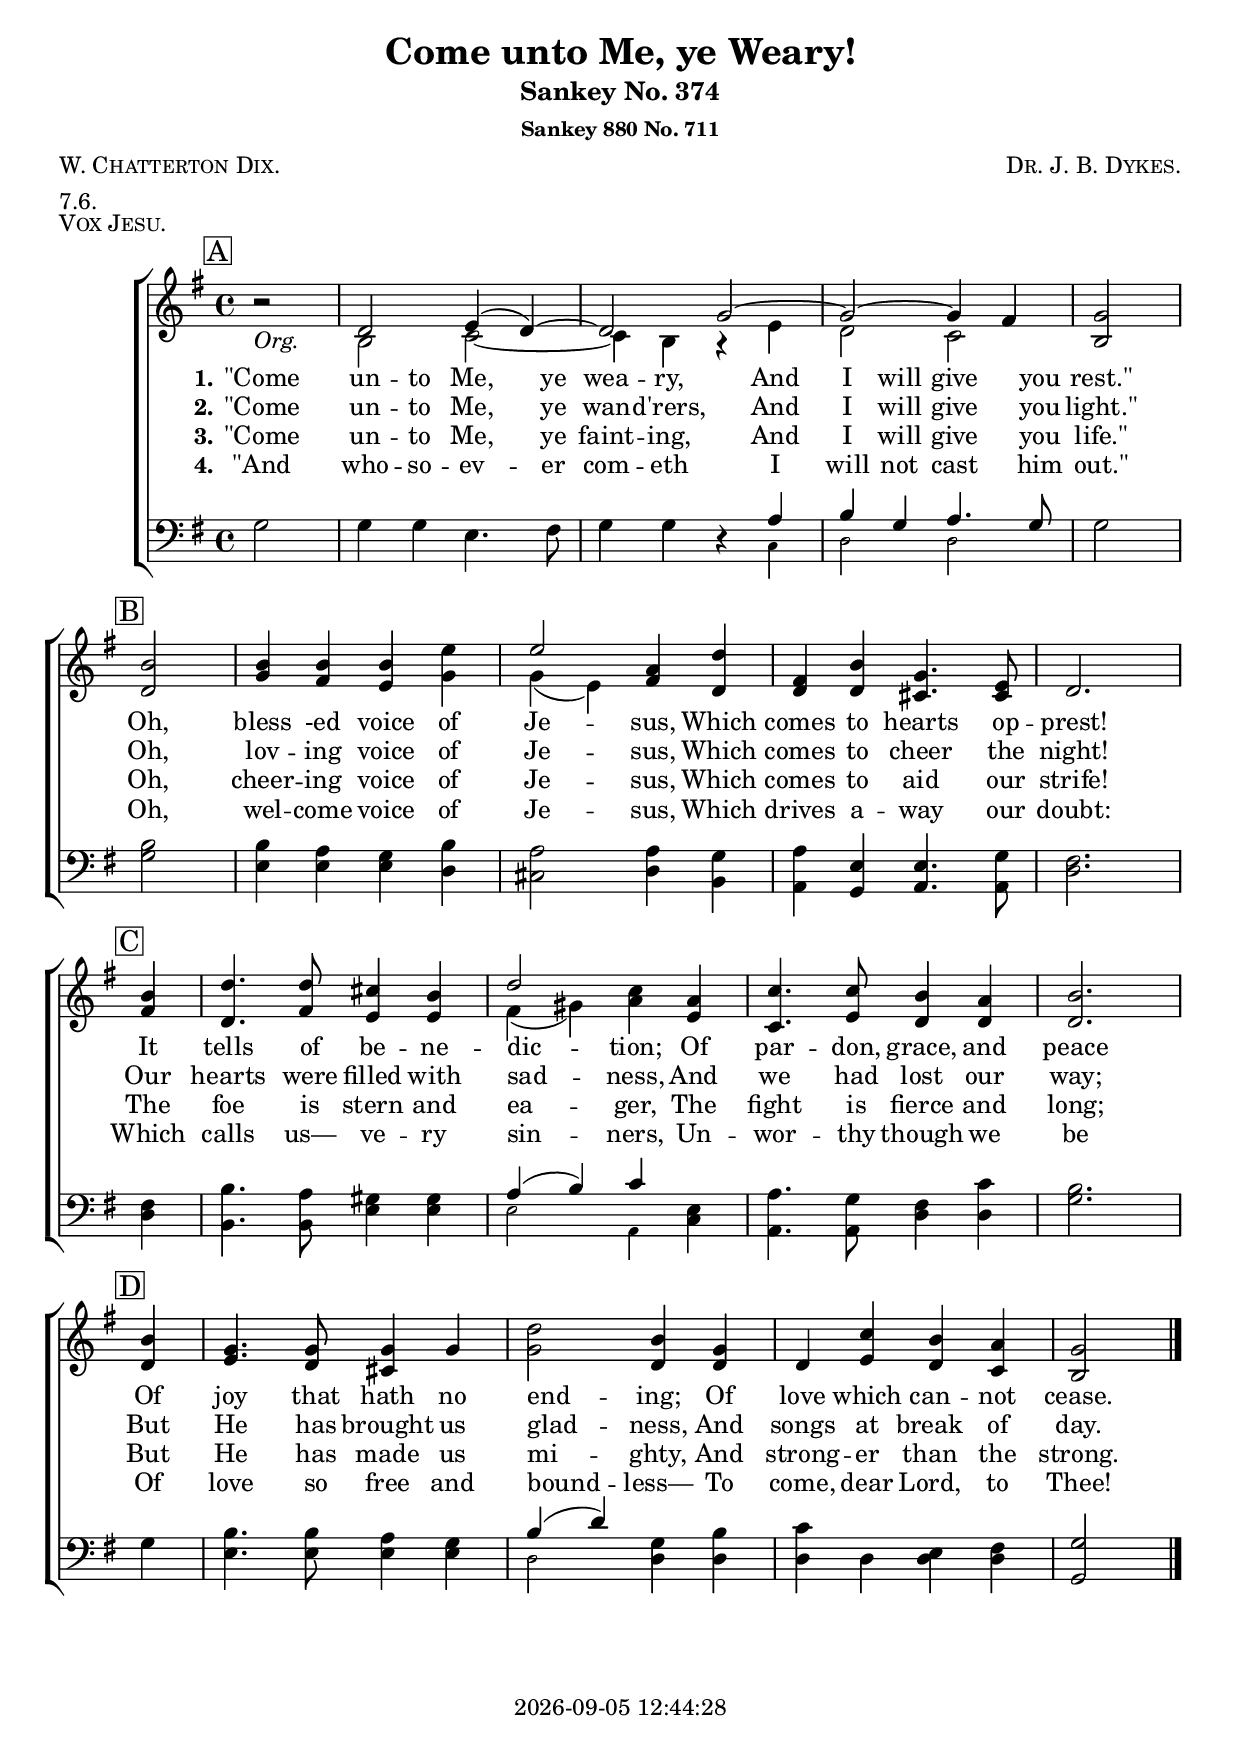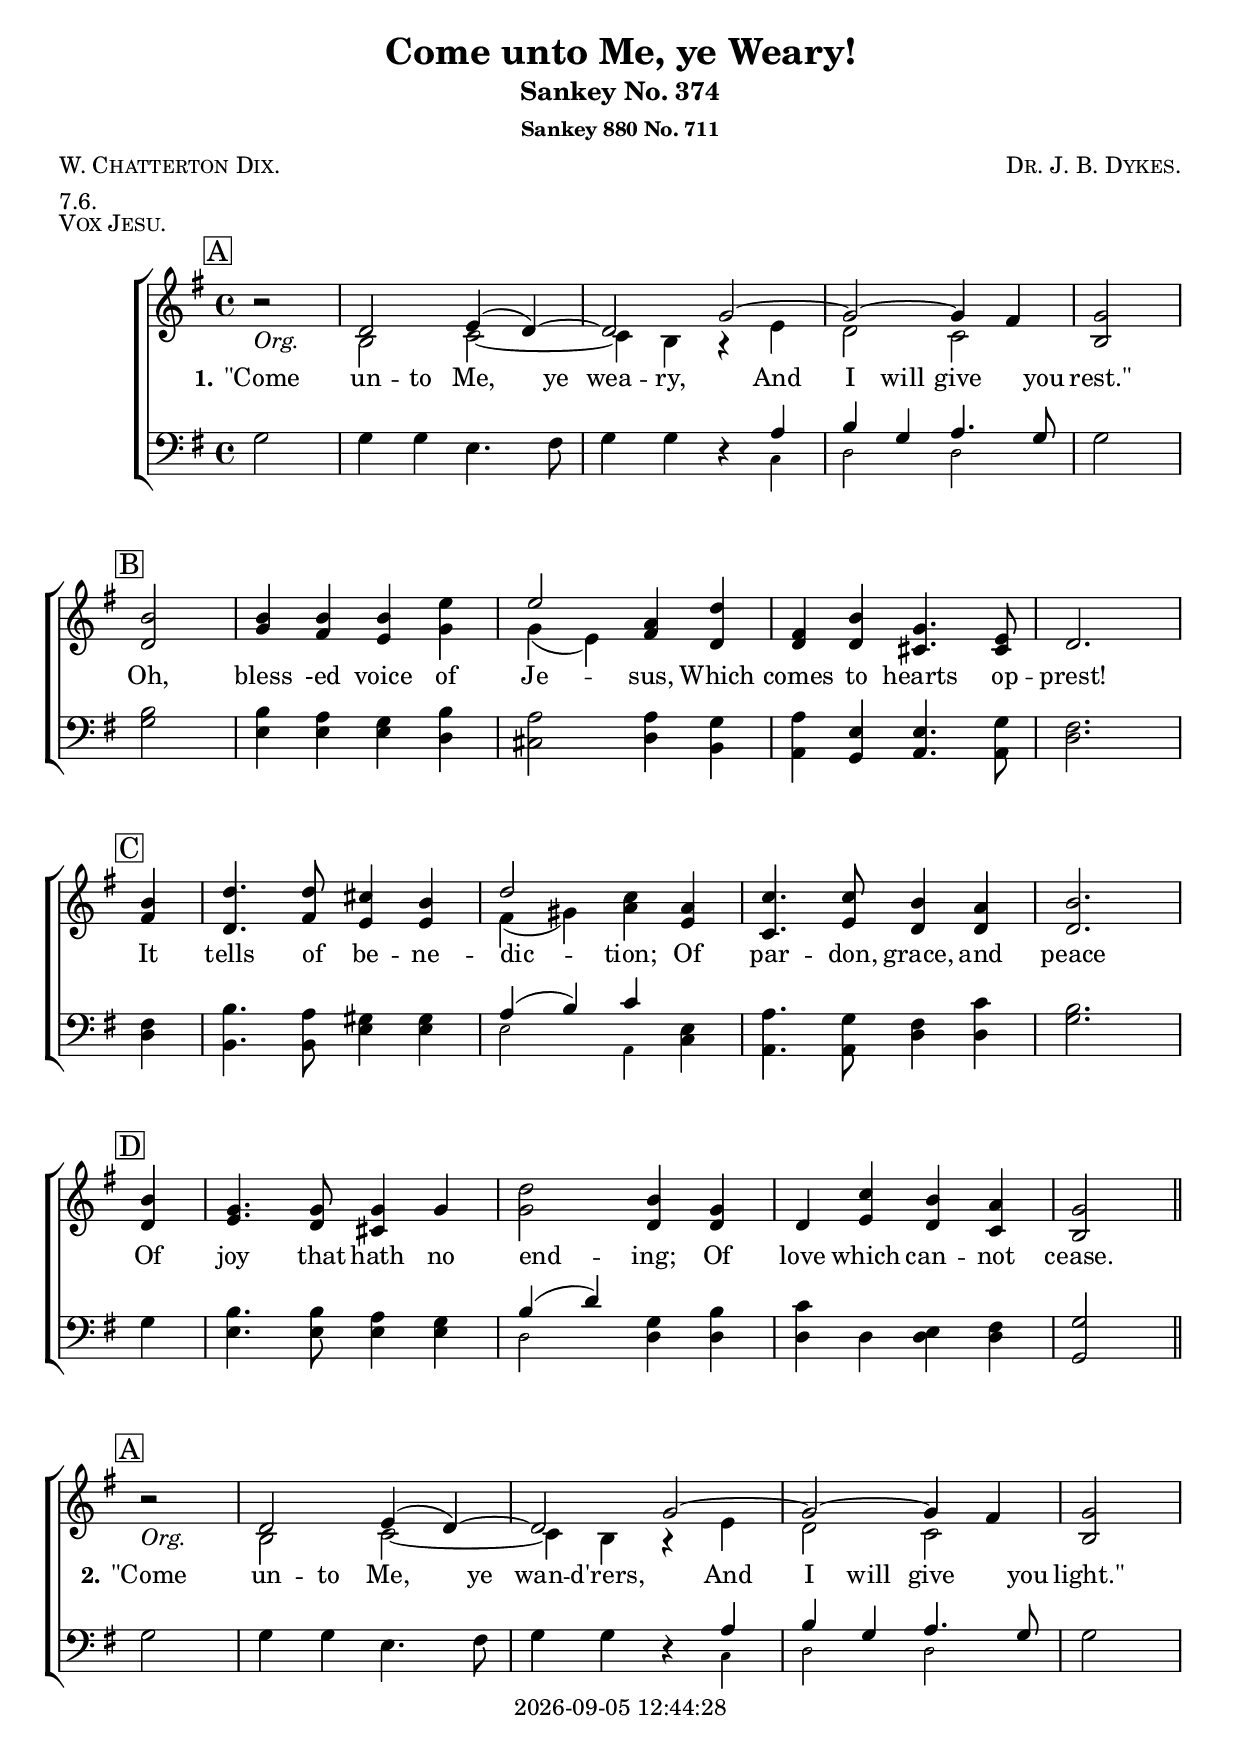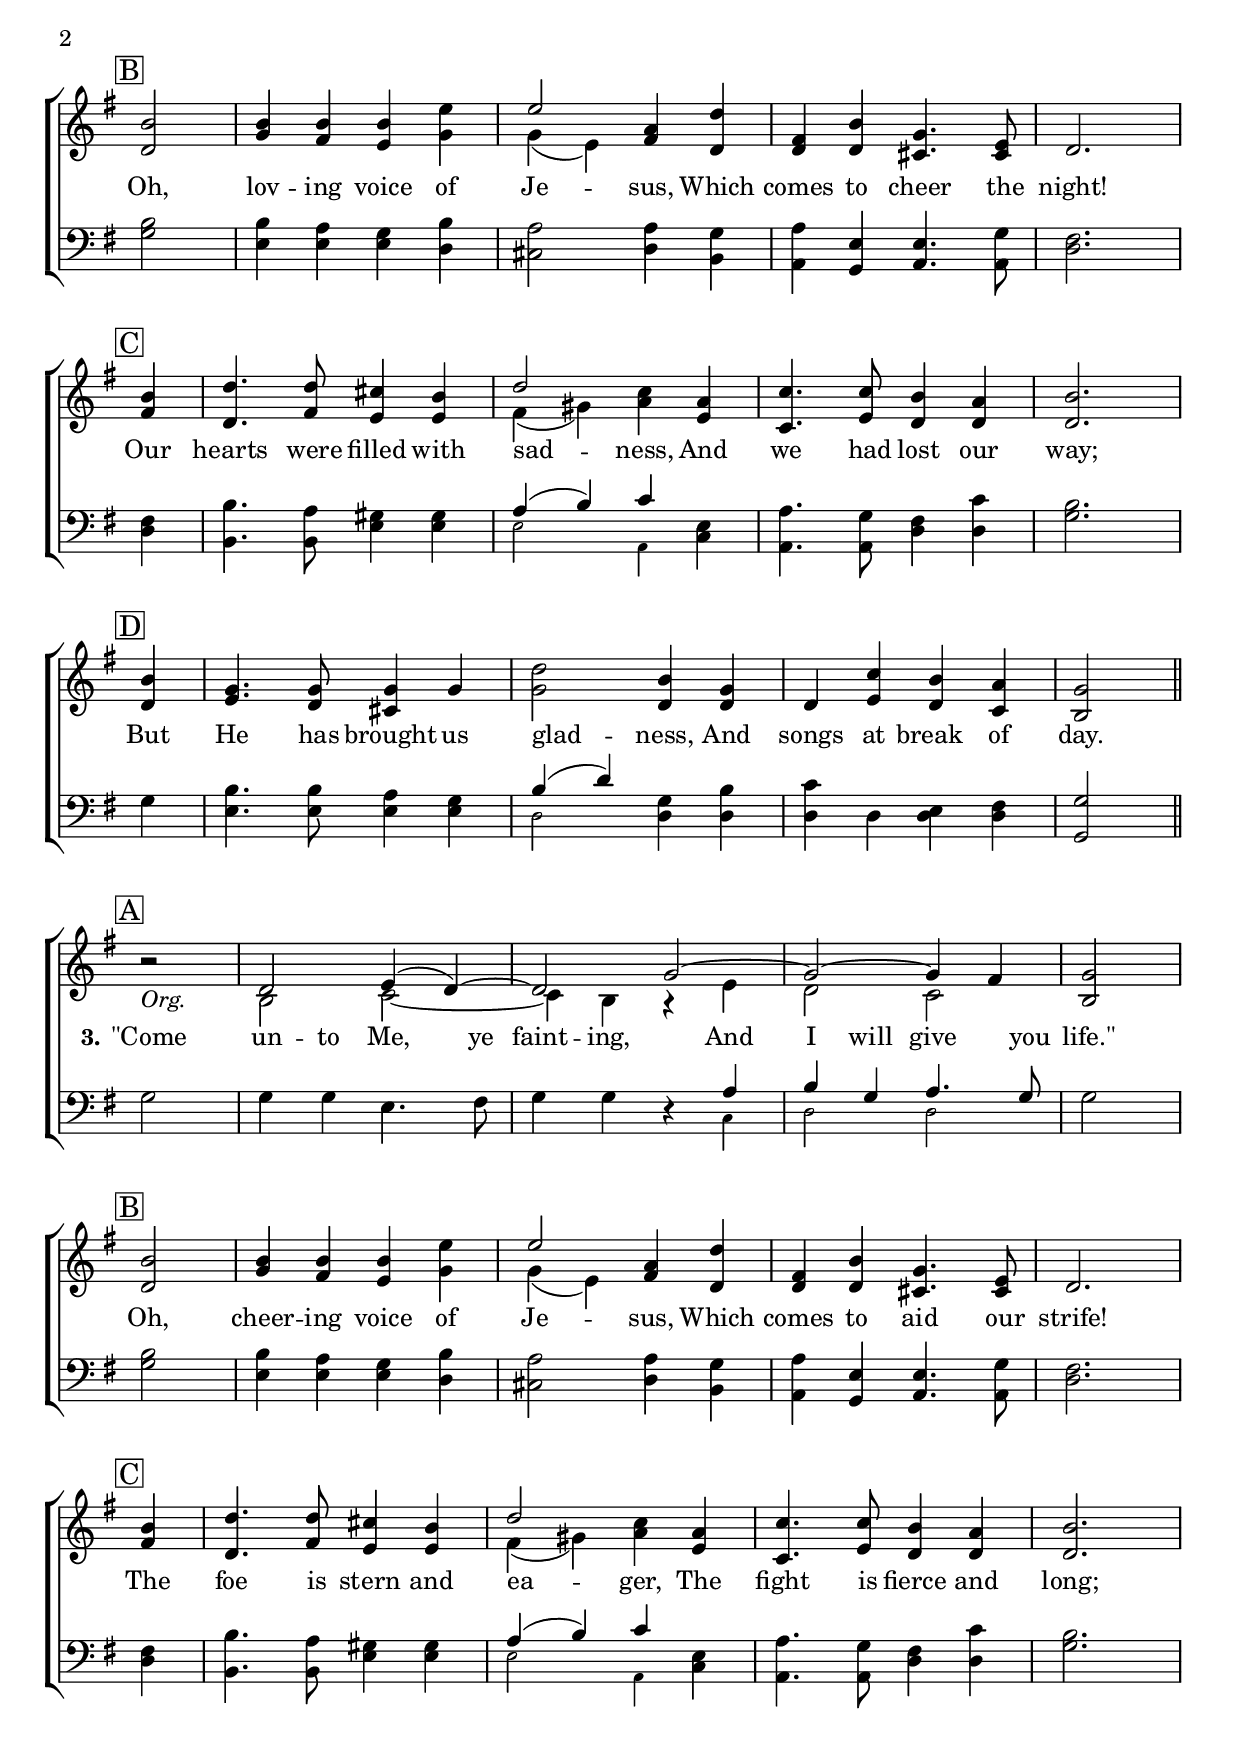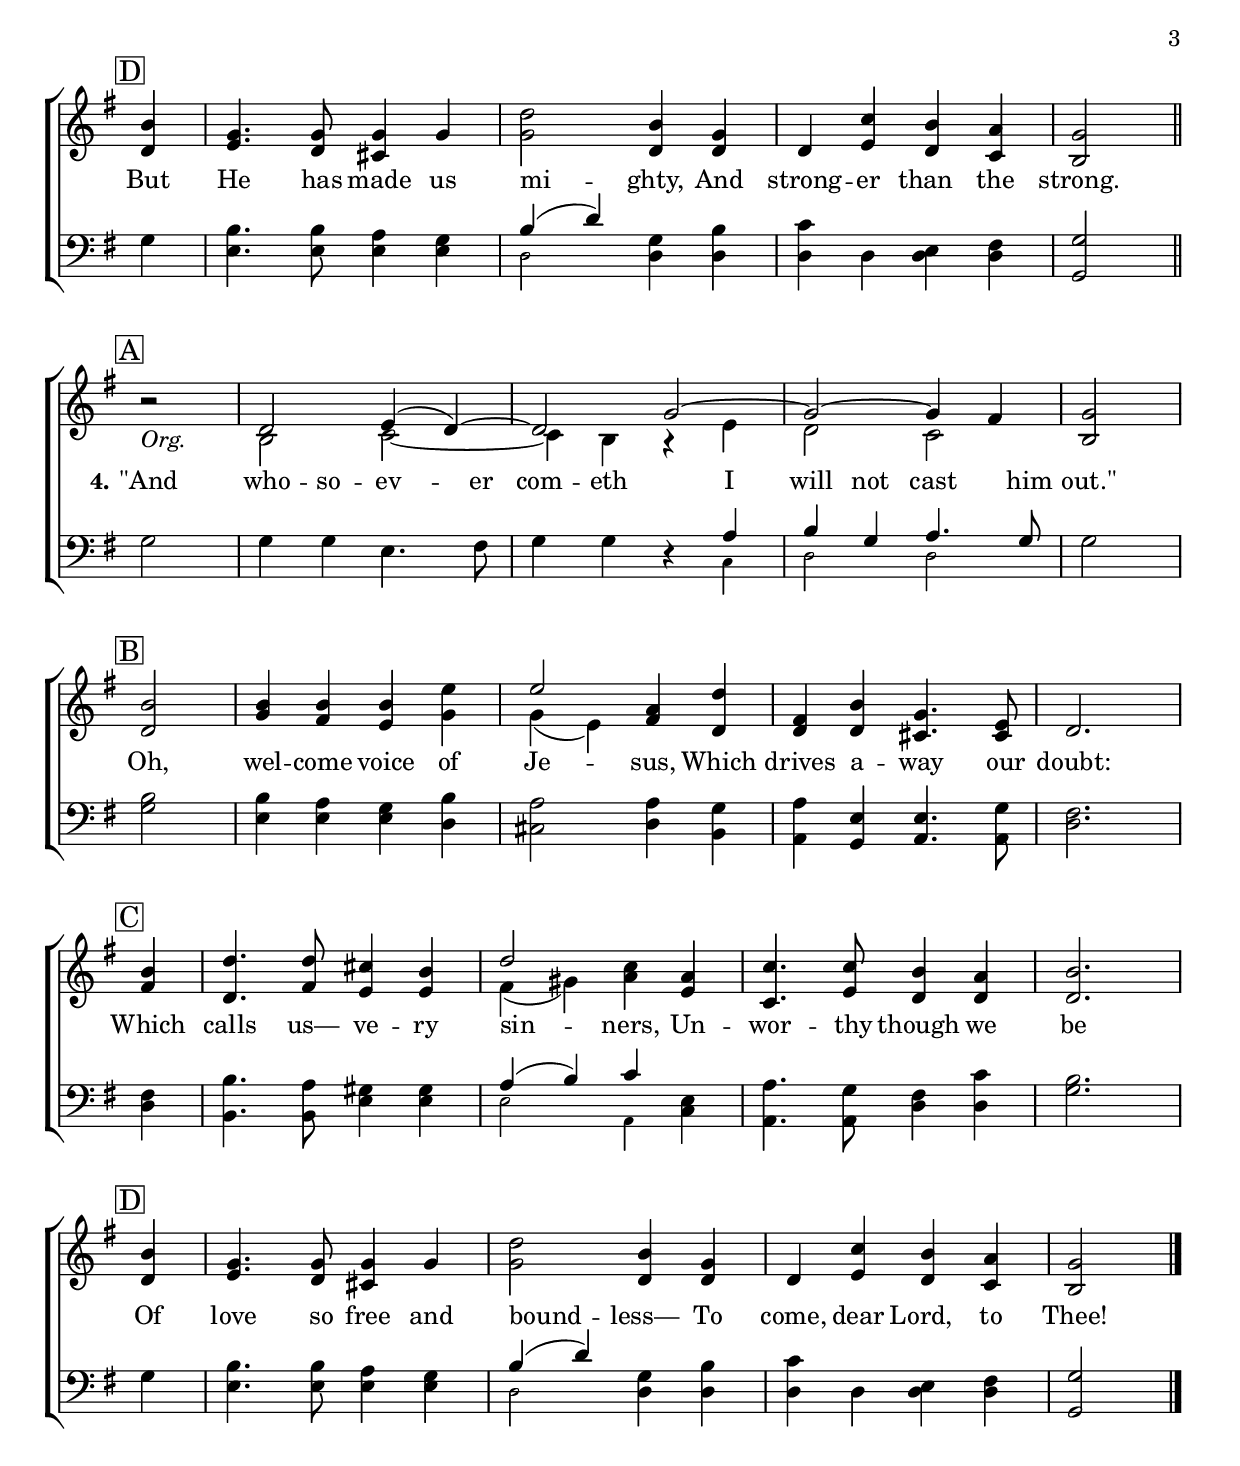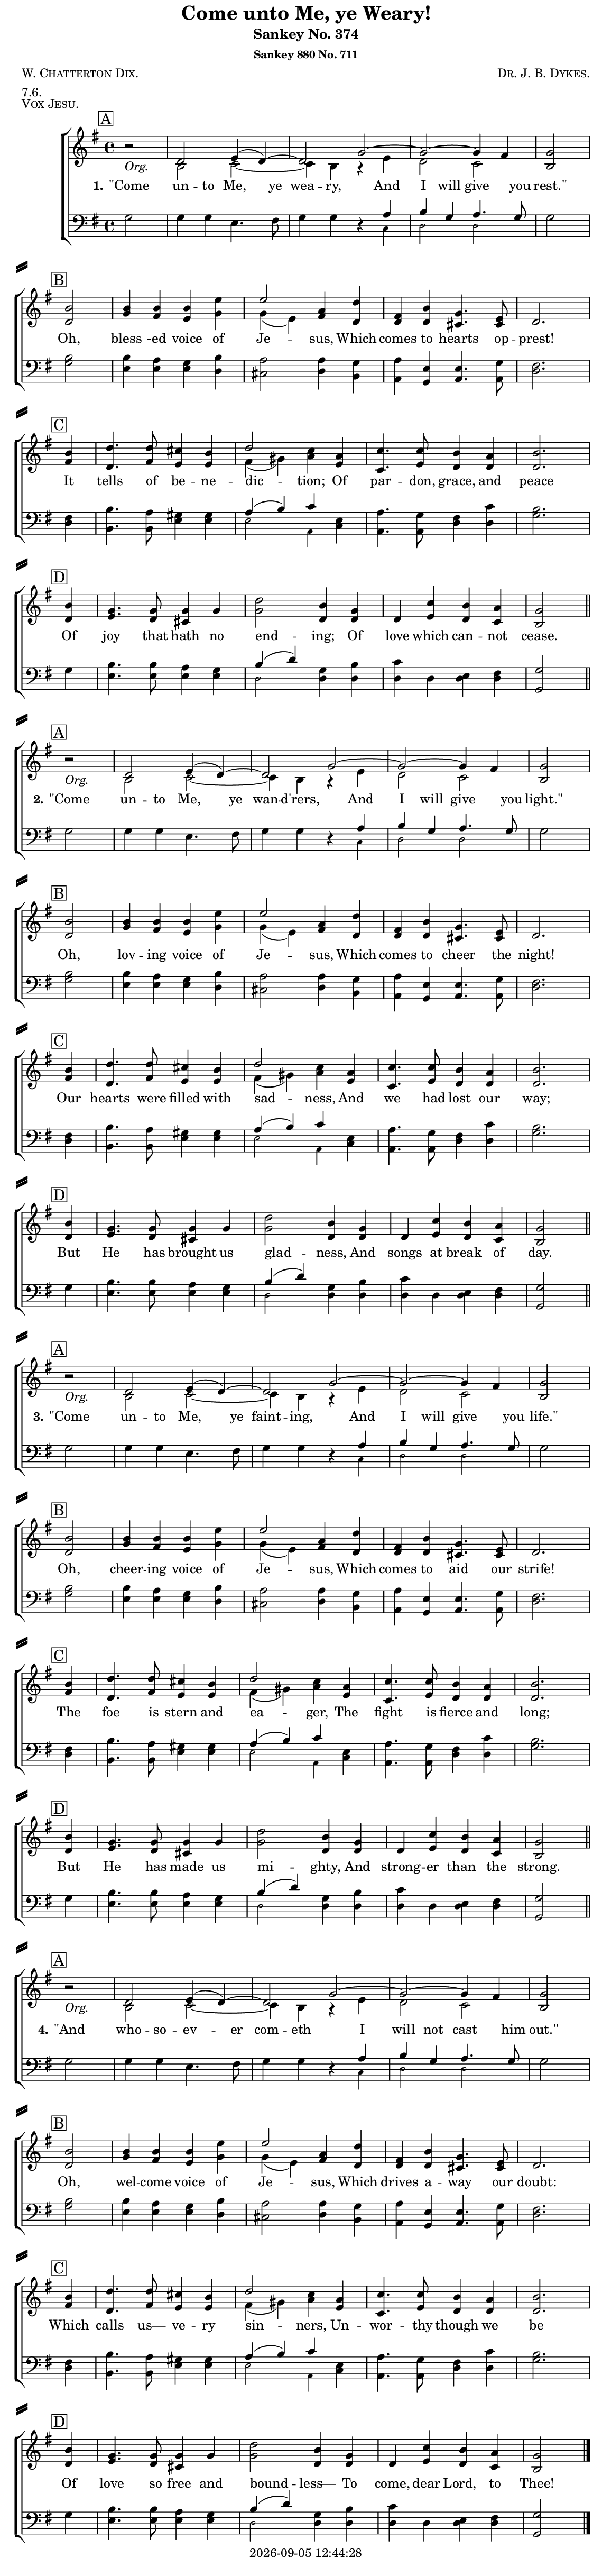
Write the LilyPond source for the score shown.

\version "2.22.1"

\include "articulate.ly"

today = #(strftime "%Y-%m-%d %H:%M:%S" (localtime (current-time)))

\header {
% centered at top
%  dedication  = "dedication"
  title       = "Come unto Me, ye Weary!"
  subtitle    = "Sankey No. 374"
  subsubtitle = "Sankey 880 No. 711"
%  instrument  = "instrument"
  
% arrangement of following lines:
%
%  poet    composer
%  meter   arranger
%  piece       opus

  composer    = \markup\smallCaps "Dr. J. B. Dykes."
%  arranger    = "arranger"
%  opus        = "opus"

  poet        = \markup\smallCaps "W. Chatterton Dix."
  meter       = \markup\smallCaps "7.6."
  piece       = \markup\smallCaps "Vox Jesu."

% centered at bottom
% tagline     = "tagline" % default lilypond version
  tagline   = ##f
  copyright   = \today
}

% #(set-global-staff-size 16)

global = {
  \key g \major
  \time 4/4
  \partial 2
}

RehearsalTrack = {
% \set Score.currentBarNumber = #5
  \mark \markup { \box "A" } s2 s1*3 s2
  \mark \markup { \box "B" } s2 s1*3 s2.
  \mark \markup { \box "C" } s4 s1*3 s2.
  \mark \markup { \box "D" } s4 s1*3 s2
}

TempoTrack = {
  \set Score.tempoHideNote = ##t
  \tempo 4=120
}

nl = { \bar "||" \break }

soprano = \relative {
  \autoBeamOff
  r2_\markup\italic Org. \partCombineApart
  d'2 e4(d) ~
  d2 g~
  \once\partCombineAutomatic g2~4 fis \partCombineAutomatic
  g2 \bar "|" \break b2
  b4 4 4 e % B
  e2 a,4 d
  fis,4 b g4. e8
  d2. \bar "|" \break b'4
  d4. 8 cis4 b % C
  d2 c4 a
  c4. 8 b4 a
  b2. \bar "|" \break 4
  g4. 8 4 4 % D
  d'2 b4 g
  d4 c' b a
  g2
}

alto = \relative {
  \autoBeamOff
  r2
  b2 c~
  c4 b r e
  d2 c
  b2 d
  g4 fis e g % B
  g4(e) fis d
  d4 4 cis4. 8
  d2. fis4
  d4. fis8 e4 4 % C
  fis4(gis) a e
  c4. e8 d4 4
  d2. 4
  e4. d8 cis4 g' % D
  g2 d4 4
  d4 e d c
  b2
}

tenor = \relative {
  \autoBeamOff
  g2
  g4 4 e4. fis8
  g4 4 r a
  b4 g a4. g8
  g2 b
  b4 a g b % B
  a2 4 g
  a4 e e4. g8
  fis2. 4
  b4. a8 gis4 4 % C
  a4(b) c e,
  a4. g8 fis4 c'
  b2. g4
  b4. 8 a4 g % D
  b4(d) g, b
  c4 d, e fis
  g2
}

bass = \relative {
  \autoBeamOff
  g2
  g4 4 e4. fis8
  g4 4 r \partCombineApart \teeny c,
  d2 d \normalsize \partCombineAutomatic
  g2 2
  e4 4 4 d % B
  cis2 d4 b
  a4 g a4. 8
  d2. 4
  b4. 8 e4 4 % C
  e2 a,4 c
  a4. 8 d4 4
  g2. 4
  e4. 8 4 4 % D
  d2 4 4
  d4 4 4 4
  g,2
}

nom  = {   \set ignoreMelismata = ##t }
yesm = { \unset ignoreMelismata       }

chorus = \lyricmode {
}

verses = 4

wordsOne = \lyricmode {
  \set stanza = "1."
  "\"Come" un -- to Me, ye wea -- ry,
  And I will give you "rest.\""
  Oh, bless -ed voice of Je -- sus,
  Which comes to hearts op -- prest!
  It tells of be -- ne -- dic -- tion;
  Of par -- don, grace, and peace
  Of joy that hath no end -- ing;
  Of love which can -- not cease.
}
  
wordsTwo = \lyricmode {
  \set stanza = "2."
  "\"Come" un -- to Me, ye wan -- d'rers,
  And I will give you "light.\""
  Oh, lov -- ing voice of Je -- sus,
  Which comes to cheer the night!
  Our hearts were filled with sad -- ness,
  And we had lost our way;
  But He has brought us glad -- ness,
  And songs at break of day.
}
  
wordsThree = \lyricmode {
  \set stanza = "3."
  "\"Come" un -- to Me, ye faint -- ing,
  And I will give you "life.\""
  Oh, cheer -- ing voice of Je -- sus,
  Which comes to aid our strife!
  The foe is stern and ea -- ger,
  The fight is fierce and long;
  But He has made us mi -- ghty,
  And strong -- er than the strong.
}
  
wordsFour = \lyricmode {
  \set stanza = "4."
  "\"And" who -- so -- ev -- er com -- eth
  I will not cast him "out.\""
  Oh, wel -- come voice of Je -- sus,
  Which drives a -- way our doubt:
  Which calls us— ve -- ry sin -- ners,
  Un -- wor -- thy though we be
  Of love so free and bound -- less—
  To come, dear Lord, to Thee!
}
  
wordsMidi = \lyricmode {
  \set stanza = "1."
  "\"Come " un "to " "Me, " "ye " wea "ry, "
  "\nAnd " "I " "will " "give " "you " "rest.\" "
  "\nOh, " "bless " "-ed " "voice " "of " Je "sus, "
  "\nWhich " "comes " "to " "hearts " op "prest! "
  "\nIt " "tells " "of " be ne dic "tion; "
  "\nOf " par "don, " "grace, " "and " "peace "
  "\nOf " "joy " "that " "hath " "no " end "ing; "
  "\nOf " "love " "which " can "not " "cease. "

  \set stanza = "2."
  "\n\"Come " un "to " "Me, " "ye " wan "d'rers, "
  "\nAnd " "I " "will " "give " "you " "light.\" "
  "\nOh, " lov "ing " "voice " "of " Je "sus, "
  "\nWhich " "comes " "to " "cheer " "the " "night! "
  "\nOur " "hearts " "were " "filled " "with " sad "ness, "
  "\nAnd " "we " "had " "lost " "our " "way; "
  "\nBut " "He " "has " "brought " "us " glad "ness, "
  "\nAnd " "songs " "at " "break " "of " "day. "

  \set stanza = "3."
  "\n\"Come " un "to " "Me, " "ye " faint "ing, "
  "\nAnd " "I " "will " "give " "you " "life.\" "
  "\nOh, " cheer "ing " "voice " "of " Je "sus, "
  "\nWhich " "comes " "to " "aid " "our " "strife! "
  "\nThe " "foe " "is " "stern " "and " ea "ger, "
  "\nThe " "fight " "is " "fierce " "and " "long; "
  "\nBut " "He " "has " "made " "us " mi "ghty, "
  "\nAnd " strong "er " "than " "the " "strong. "

  \set stanza = "4."
  "\n\"And " who so ev "er " com "eth "
  "\nI " "will " "not " "cast " "him " "out.\" "
  "\nOh, " wel "come " "voice " "of " Je "sus, "
  "\nWhich " "drives " a "way " "our " "doubt: "
  "\nWhich " "calls " "us— " ve "ry " sin "ners, "
  "\nUn" wor "thy " "though " "we " "be "
  "\nOf " "love " "so " "free " "and " bound "less— "
  "\nTo " "come, " "dear " "Lord, " "to " "Thee! "
}

\book {
  \bookOutputSuffix "midi"
  \score {
%    \articulate
        \new ChoirStaff <<
                                % Soprano staff
          \new Staff = soprano
          <<
            \new Voice { \repeat unfold \verses \TempoTrack     }
            \new Voice { \global \repeat unfold \verses \soprano \bar "|." }
            \addlyrics \wordsMidi
          >>
                                % Alto staff
          \new Staff = alto
          <<
            \new Voice { \global \repeat unfold \verses { \alto \nl } \bar "|." }
          >>
                                % Tenor staff
          \new Staff = tenor
          <<
            \clef "treble_8"
            \new Voice { \global \repeat unfold \verses \tenor }
          >>
                                % Bass staff
          \new Staff = bass
          <<
            \clef "bass"
            \new Voice { \global \repeat unfold \verses \bass }
          >>
        >>
    \midi {}
  }
}

\book {
  \bookOutputSuffix "repeat"
  \score {
        \new ChoirStaff <<
                                  % Joint soprano/alto staff
          \new Staff \with { printPartCombineTexts = ##f }
          <<
            \new Voice \RehearsalTrack
            \new Voice \TempoTrack
            \new NullVoice = "aligner" \tenor
            \new Voice = "women" \partCombine { \global \soprano \bar "|." } { \global \alto }
            \new Lyrics \lyricsto "aligner" { \wordsOne \chorus }
            \new Lyrics \lyricsto "aligner"   \wordsTwo
            \new Lyrics \lyricsto "aligner"   \wordsThree
            \new Lyrics \lyricsto "aligner"   \wordsFour
          >>
                                  % Joint tenor/bass staff
          \new Staff \with { printPartCombineTexts = ##f }
          <<
            \clef "bass"
            \new Voice = "men" \partCombine { \global \tenor } { \global \bass }
          >>
        >>
    \layout {
      indent = 1.5\cm
      \pointAndClickOff
      \context {
        \Staff \RemoveAllEmptyStaves
      }
    }
  }
}

\book {
  \bookOutputSuffix "single"
  \score {
        \new ChoirStaff <<
                                  % Joint soprano/alto staff
          \new Staff \with { printPartCombineTexts = ##f }
          <<
            \new Voice { \repeat unfold \verses \RehearsalTrack }
            \new Voice { \repeat unfold \verses \TempoTrack }
            \new NullVoice = "aligner" { \repeat unfold \verses \tenor }
            \new Voice = "women" \partCombine { \global \repeat unfold \verses \soprano \bar "|." }
                                               { \global \repeat unfold \verses { \alto \nl } \bar "|." }
            \new Lyrics \lyricsto "aligner" { \wordsOne   \chorus
                                              \wordsTwo   \chorus
                                              \wordsThree \chorus
                                              \wordsFour  \chorus
                                            }
          >>
                                  % Joint tenor/bass staff
          \new Staff \with { printPartCombineTexts = ##f }
          <<
            \clef "bass"
            \new Voice = "men" \partCombine { \global \repeat unfold \verses \tenor }
                                            { \global \repeat unfold \verses \bass }
          >>
        >>
    \layout {
      indent = 1.5\cm
      \pointAndClickOff
      \context {
        \Staff \RemoveAllEmptyStaves
      }
    }
  }
}

\book {
  \bookOutputSuffix "singlepage"
  \paper {
    top-margin = 0
    left-margin = 7
    right-margin = 1
    paper-width = 190\mm
    page-breaking = #ly:one-page-breaking
    system-system-spacing.basic-distance = #15
    system-separator-markup = \slashSeparator
  }
  \score {
        \new ChoirStaff <<
                                  % Joint soprano/alto staff
          \new Staff \with { printPartCombineTexts = ##f }
          <<
            \new Voice { \repeat unfold \verses \RehearsalTrack }
            \new Voice { \repeat unfold \verses \TempoTrack }
            \new NullVoice = "aligner" { \repeat unfold \verses \tenor }
            \new Voice = "women" \partCombine { \global \repeat unfold \verses \soprano \bar "|." }
                                               { \global \repeat unfold \verses { \alto \nl } \bar "|." }
            \new Lyrics \lyricsto "aligner" { \wordsOne   \chorus
                                              \wordsTwo   \chorus
                                              \wordsThree \chorus
                                              \wordsFour  \chorus
                                            }
          >>
                                  % Joint tenor/bass staff
          \new Staff \with { printPartCombineTexts = ##f }
          <<
            \clef "bass"
            \new Voice = "men" \partCombine { \global \repeat unfold \verses \tenor }
                                            { \global \repeat unfold \verses \bass }
          >>
        >>
    \layout {
      indent = 1.5\cm
      \pointAndClickOff
      \context {
        \Staff \RemoveAllEmptyStaves
      }
    }
  }
}
